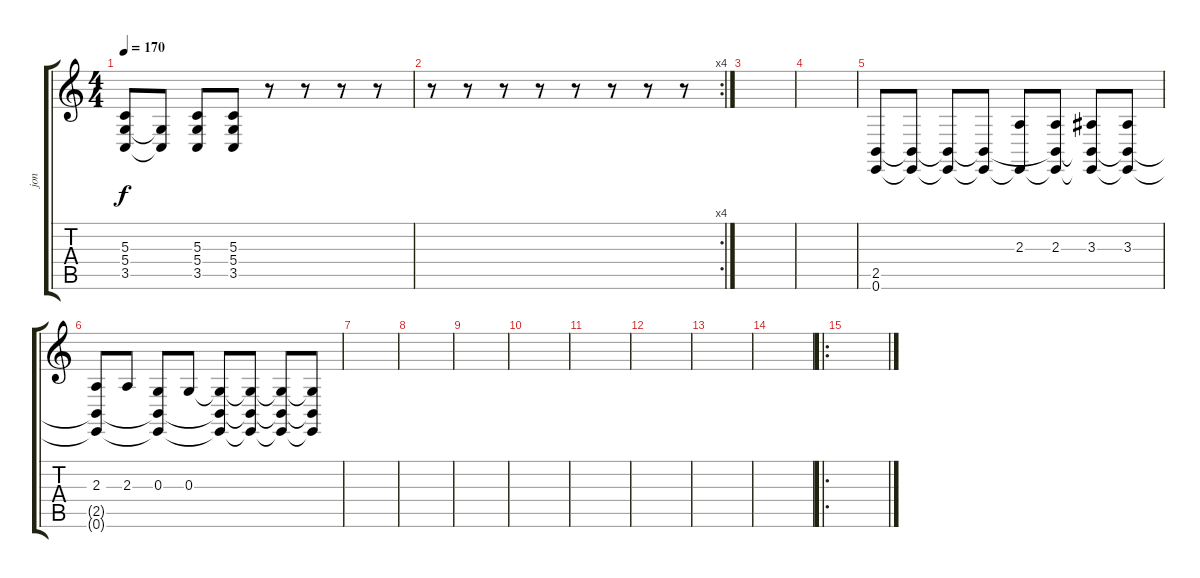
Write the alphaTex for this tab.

\track ("jon" "jon") {instrument acousticgrandpiano}
\staff {score tabs}
\tuning (E4 B3 G3 D3 A2 E2) {hide}
\ts (4 4)
\tempo 170
\clef g2
\ks c
(5.3 5.4 3.5).8{dy f} (5.4{t} 3.5{t}).8 (5.3 5.4 3.5).8 (5.3 5.4 3.5).8 r.8 r.8 r.8 r.8 |
\rc 4
r.8 r.8 r.8 r.8 r.8 r.8 r.8 r.8 |
|
|
(2.5 0.6).8 (2.5{t} 0.6{t}).8 (2.5{t} 0.6{t}).8 (2.5{t} 0.6{t}).8 (2.3 0.6{t}).8 (2.3 2.5{t} 0.6{t}).8 (3.3 2.5{t} 0.6{t}).8 (3.3 2.5{t} 0.6{t}).8 |
(2.3 2.5{t} 0.6{t}).8 2.3.8 (0.3 2.5{t} 0.6{t}).8 0.3.8 (0.3{t} 2.5{t} 0.6{t}).8 (0.3{t} 2.5{t} 0.6{t}).8 (0.3{t} 2.5{t} 0.6{t}).8 (0.3{t} 2.5{t} 0.6{t}).8 |
|
|
|
|
|
|
|
|
\ro
